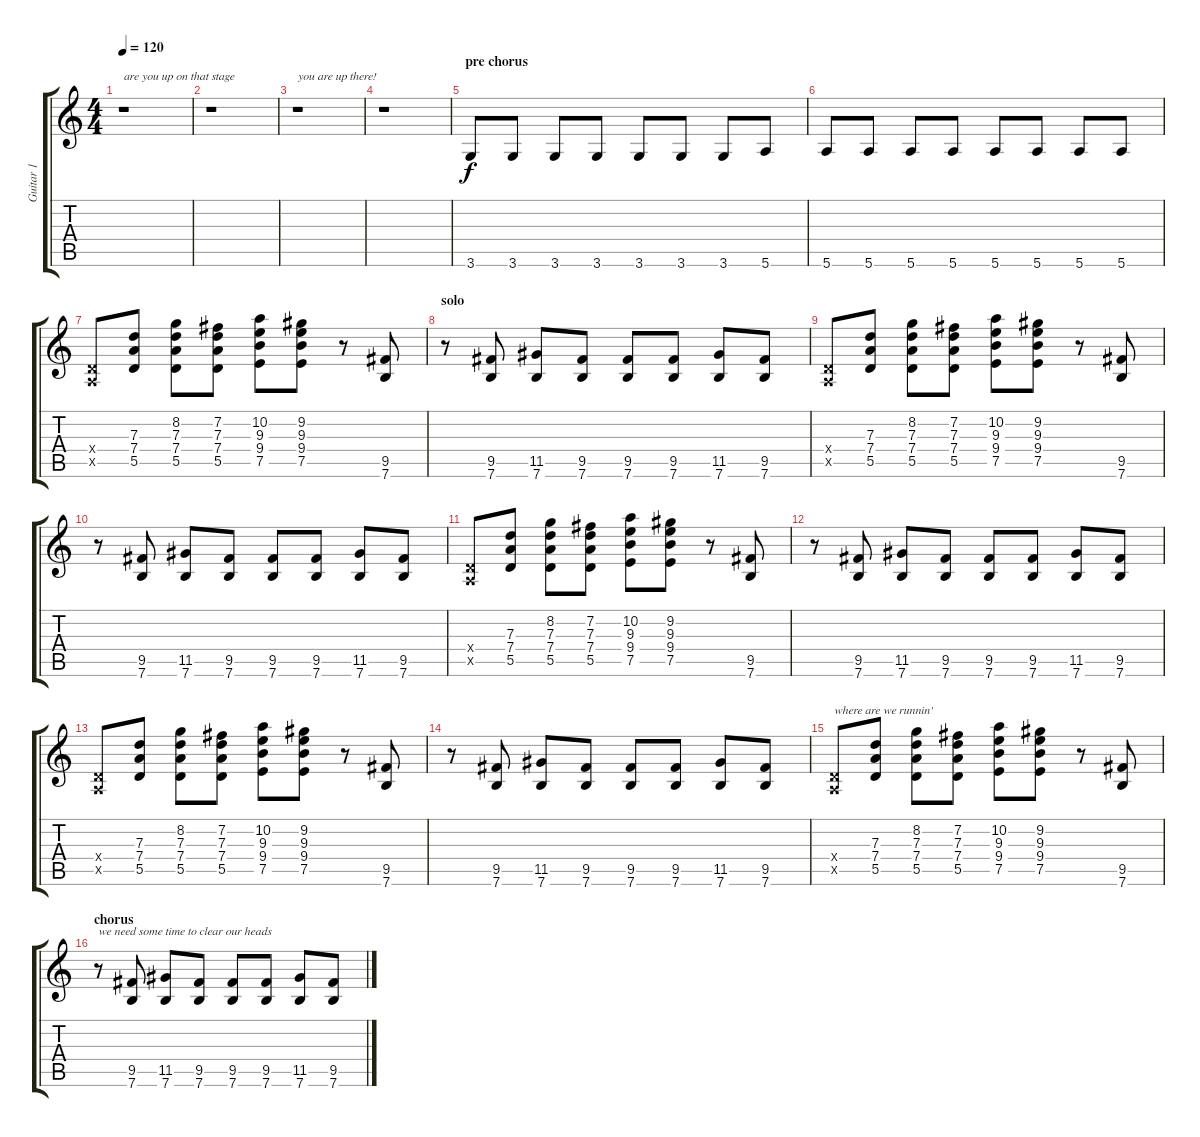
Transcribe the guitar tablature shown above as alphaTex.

\track ("Guitar 1" "Guitar 1") {instrument overdrivenguitar}
\staff {score tabs}
\tuning (E4 B3 G3 D3 A2 E2) {hide}
\ts (4 4)
\tempo 120
\clef g2
\ks c
r.1{txt "are you up on that stage" dy f} |
r.1 |
r.1{txt "you are up there!"} |
r.1 |
\section ("" "pre chorus")
3.6.8 3.6.8 3.6.8 3.6.8 3.6.8 3.6.8 3.6.8 5.6.8 |
5.6.8 5.6.8 5.6.8 5.6.8 5.6.8 5.6.8 5.6.8 5.6.8 |
(0.4{x} 0.5{x}).8 (7.3 7.4 5.5).8 (8.2 7.3 7.4 5.5).8 (7.2 7.3 7.4 5.5).8 (10.2 9.3 9.4 7.5).8 (9.2 9.3 9.4 7.5).8 r.8 (9.5 7.6).8 |
\section ("" "solo")
r.8 (9.5 7.6).8 (11.5 7.6).8 (9.5 7.6).8 (9.5 7.6).8 (9.5 7.6).8 (11.5 7.6).8 (9.5 7.6).8 |
(0.4{x} 0.5{x}).8 (7.3 7.4 5.5).8 (8.2 7.3 7.4 5.5).8 (7.2 7.3 7.4 5.5).8 (10.2 9.3 9.4 7.5).8 (9.2 9.3 9.4 7.5).8 r.8 (9.5 7.6).8 |
r.8 (9.5 7.6).8 (11.5 7.6).8 (9.5 7.6).8 (9.5 7.6).8 (9.5 7.6).8 (11.5 7.6).8 (9.5 7.6).8 |
(0.4{x} 0.5{x}).8 (7.3 7.4 5.5).8 (8.2 7.3 7.4 5.5).8 (7.2 7.3 7.4 5.5).8 (10.2 9.3 9.4 7.5).8 (9.2 9.3 9.4 7.5).8 r.8 (9.5 7.6).8 |
r.8 (9.5 7.6).8 (11.5 7.6).8 (9.5 7.6).8 (9.5 7.6).8 (9.5 7.6).8 (11.5 7.6).8 (9.5 7.6).8 |
(0.4{x} 0.5{x}).8 (7.3 7.4 5.5).8 (8.2 7.3 7.4 5.5).8 (7.2 7.3 7.4 5.5).8 (10.2 9.3 9.4 7.5).8 (9.2 9.3 9.4 7.5).8 r.8 (9.5 7.6).8 |
r.8 (9.5 7.6).8 (11.5 7.6).8 (9.5 7.6).8 (9.5 7.6).8 (9.5 7.6).8 (11.5 7.6).8 (9.5 7.6).8 |
(0.4{x} 0.5{x}).8{txt "where are we runnin'"} (7.3 7.4 5.5).8 (8.2 7.3 7.4 5.5).8 (7.2 7.3 7.4 5.5).8 (10.2 9.3 9.4 7.5).8 (9.2 9.3 9.4 7.5).8 r.8 (9.5 7.6).8 |
\section ("" "chorus")
r.8{txt "we need some time to clear our heads"} (9.5 7.6).8 (11.5 7.6).8 (9.5 7.6).8 (9.5 7.6).8 (9.5 7.6).8 (11.5 7.6).8 (9.5 7.6).8
